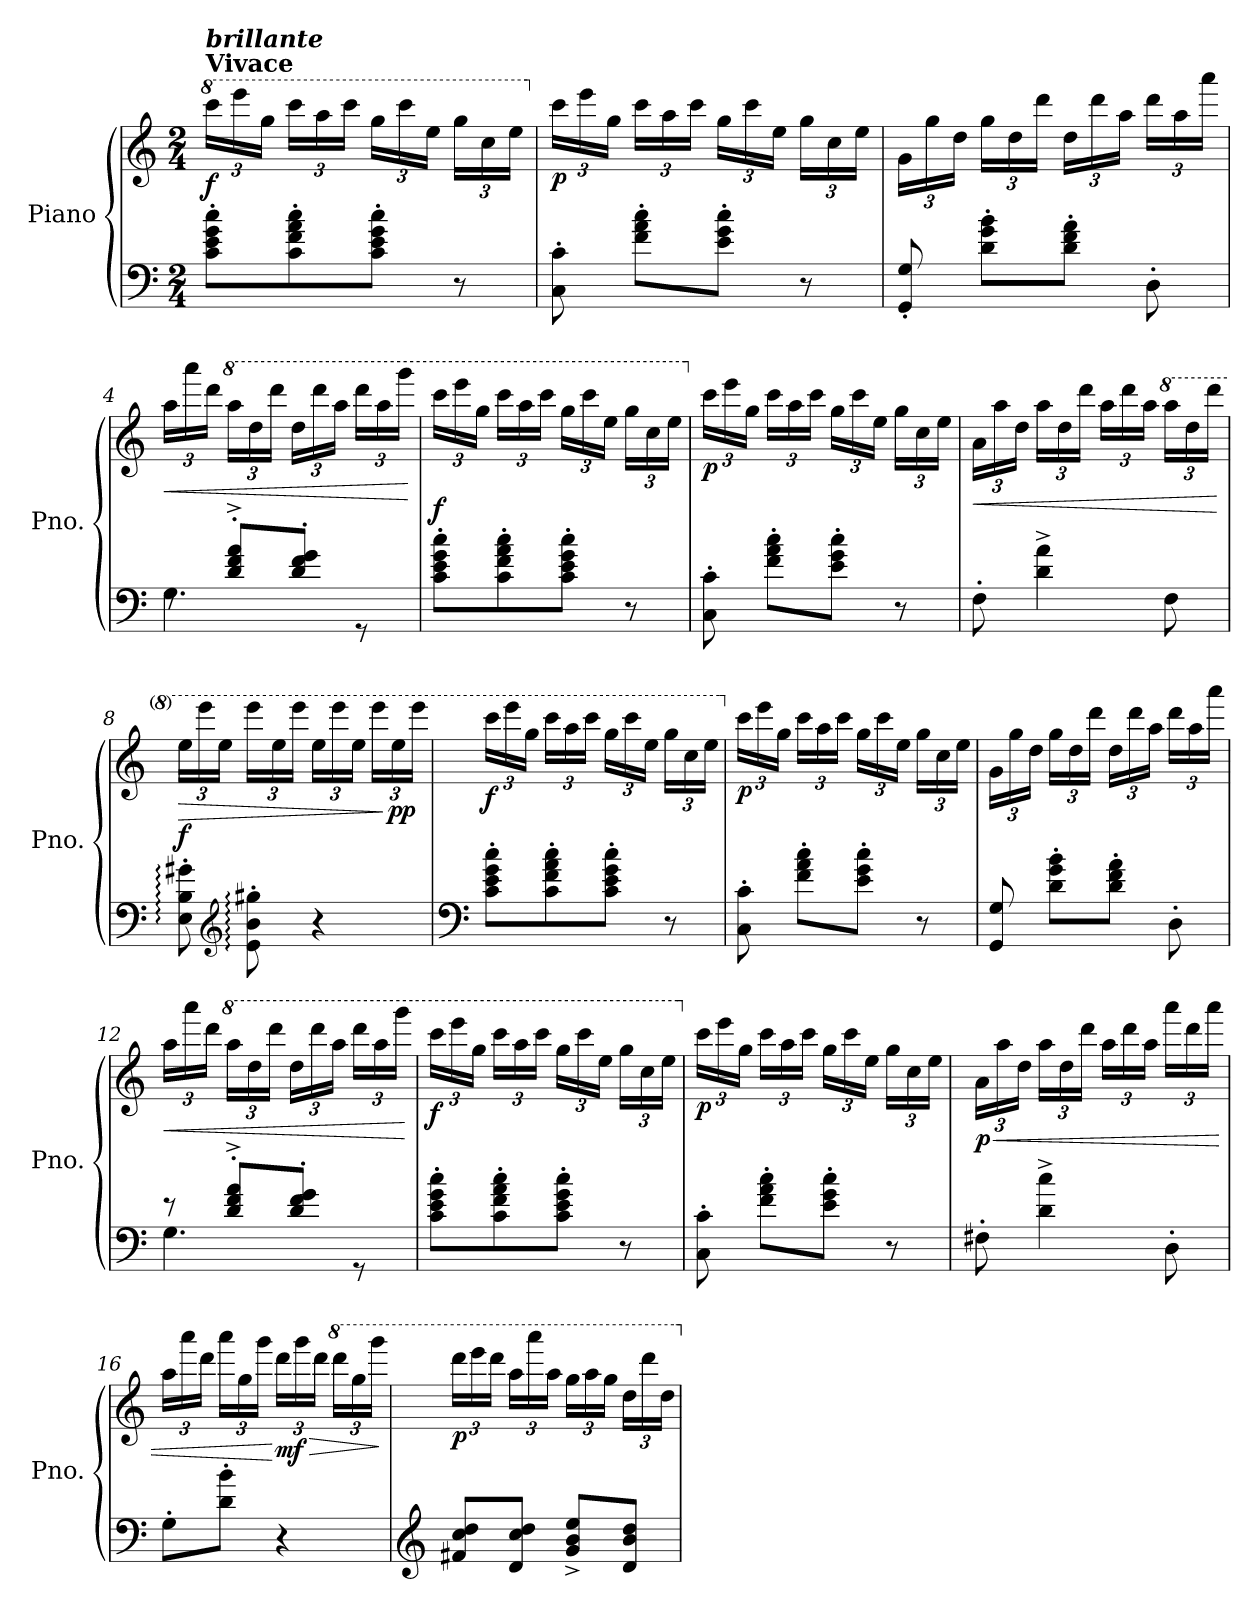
**kern	**kern	**dynam
*part1	*part1	*part1
*staff2	*staff1	*staff1/2
*I"Piano	*	*
*I'Pno.	*	*
*clefF4	*clefG2	*
*k[]	*k[]	*
*M2/4	*M2/4	*
*MM116	*MM116	*
*	*8va	*
*	*Xbrackettup	*
=1	=1	=1
!	!LO:TX:a:B:t=Vivace	!
!	!LO:TX:a:Bi:t=brillante	!
!	!	!LO:DY:b
8c\' 8e\' 8g\' 8cc\'L	24cccc\LL	f
.	24eeee\	.
.	24ggg\JJ	.
8c\' 8f\' 8a\' 8cc\'	24cccc\LL	.
.	24aaa\	.
.	24cccc\JJ	.
8c\' 8e\' 8g\' 8cc\'J	24ggg\LL	.
.	24cccc\	.
.	24eee\JJ	.
8r	24ggg\LL	.
.	24ccc\	.
.	24eee\JJ	.
=2	=2	=2
*	*X8va	*
!	!	!LO:DY:b
8C\' 8c\'	24ccc\LL	p
.	24eee\	.
.	24gg\JJ	.
8f\' 8a\' 8cc\'L	24ccc\LL	.
.	24aa\	.
.	24ccc\JJ	.
8e\' 8g\' 8cc\'J	24gg\LL	.
.	24ccc\	.
.	24ee\JJ	.
8r	24gg\LL	.
.	24cc\	.
.	24ee\JJ	.
=3	=3	=3
8GG/' 8G/'	24g\LL	.
.	24gg\	.
.	24dd\JJ	.
8d\' 8g\' 8b\'L	24gg\LL	.
.	24dd\	.
.	24ddd\JJ	.
8d\' 8f\' 8a\'J	24dd\LL	.
.	24ddd\	.
.	24aa\JJ	.
8D'\	24ddd\LL	.
.	24aa\	.
.	24aaa\JJ	.
=4	=4	=4
*^	*	*
!	!	!	!LO:HP:b
8rF	4.G\	24aa\LL	<
.	.	24aaa\	.
.	.	24ddd\JJ	.
*	*	*8va	*
8d/'^ 8f/'^ 8a/'^L	.	24aaa\LL	.
.	.	24ddd\	.
.	.	24dddd\JJ	.
8d/' 8f/' 8g/'J	.	24ddd\LL	.
.	.	24dddd\	.
.	.	24aaa\JJ	.
8rGG	8ryy	24dddd\LL	.
.	.	24aaa\	.
.	.	24gggg\JJ	.
*v	*v	*	*
.	.	[
!!LO:LB:g=z
=5	=5	=5
!	!	!LO:DY:a=2
8c\' 8e\' 8g\' 8cc\'L	24cccc\LL	f
.	24eeee\	.
.	24ggg\JJ	.
8c\' 8f\' 8a\' 8cc\'	24cccc\LL	.
.	24aaa\	.
.	24cccc\JJ	.
8c\' 8e\' 8g\' 8cc\'J	24ggg\LL	.
.	24cccc\	.
.	24eee\JJ	.
8r	24ggg\LL	.
.	24ccc\	.
.	24eee\JJ	.
=6	=6	=6
*	*X8va	*
!	!	!LO:DY:b
8C\' 8c\'	24ccc\LL	p
.	24eee\	.
.	24gg\JJ	.
8f\' 8a\' 8cc\'L	24ccc\LL	.
.	24aa\	.
.	24ccc\JJ	.
8e\' 8g\' 8cc\'J	24gg\LL	.
.	24ccc\	.
.	24ee\JJ	.
8r	24gg\LL	.
.	24cc\	.
.	24ee\JJ	.
=7	=7	=7
!	!	!LO:HP:b
8F'\	24a\LL	<
.	24aa\	.
.	24dd\JJ	.
4d\^ 4a\^	24aa\LL	.
.	24dd\	.
.	24ddd\JJ	.
.	24aa\LL	.
.	24ddd\	.
.	24aa\JJ	.
*	*8va	*
8F\	24aaa\LL	.
.	24ddd\	.
*	*MM110	*
.	24dddd\JJ	.
.	.	[
=8	=8	=8
!	!	!LO:HP:b
!	!	!LO:DY:n=1:a=2
8E\:' 8B\:' 8g#X\:'	24eee\LL	> f
.	24eeee\	.
.	24eee\JJ	.
*clefG2	*	*
*	*MM100	*
8e\:' 8b\:' 8gg#X\:'	24eeee\LL	.
.	24eee\	.
.	24eeee\JJ	.
4r	24eee\LL	.
.	24eeee\	.
*	*MM90	*
.	24eee\JJ	.
.	24eeee\LL	.
!	!	!LO:DY:n=2:b
.	24eee\	] pp
.	24eeee\JJ	.
!!LO:LB:g=z
=9	=9	=9
*clefF4	*	*
*	*MM116	*
!	!	!LO:DY:b
8c\' 8e\' 8g\' 8cc\'L	24cccc\LL	f
.	24eeee\	.
.	24ggg\JJ	.
8c\' 8f\' 8a\' 8cc\'	24cccc\LL	.
.	24aaa\	.
.	24cccc\JJ	.
8c\' 8e\' 8g\' 8cc\'J	24ggg\LL	.
.	24cccc\	.
.	24eee\JJ	.
8r	24ggg\LL	.
.	24ccc\	.
.	24eee\JJ	.
=10	=10	=10
*	*X8va	*
!	!	!LO:DY:b
8C\' 8c\'	24ccc\LL	p
.	24eee\	.
.	24gg\JJ	.
8f\' 8a\' 8cc\'L	24ccc\LL	.
.	24aa\	.
.	24ccc\JJ	.
8e\' 8g\' 8cc\'J	24gg\LL	.
.	24ccc\	.
.	24ee\JJ	.
8r	24gg\LL	.
.	24cc\	.
.	24ee\JJ	.
=11	=11	=11
8GG/ 8G/	24g\LL	.
.	24gg\	.
.	24dd\JJ	.
8d\' 8g\' 8b\'L	24gg\LL	.
.	24dd\	.
.	24ddd\JJ	.
8d\' 8f\' 8a\'J	24dd\LL	.
.	24ddd\	.
.	24aa\JJ	.
8D'\	24ddd\LL	.
.	24aa\	.
.	24aaa\JJ	.
=12	=12	=12
*^	*	*
!	!	!	!LO:HP:b
8r	4.G\	24aa\LL	<
.	.	24aaa\	.
.	.	24ddd\JJ	.
*	*	*8va	*
8d/'^ 8f/'^ 8a/'^L	.	24aaa\LL	.
.	.	24ddd\	.
.	.	24dddd\JJ	.
8d/' 8f/' 8g/'J	.	24ddd\LL	.
.	.	24dddd\	.
.	.	24aaa\JJ	.
8rGG	8ryy	24dddd\LL	.
.	.	24aaa\	.
.	.	24gggg\JJ	.
*v	*v	*	*
.	.	[
!!LO:LB:g=z
=13	=13	=13
!	!	!LO:DY:b
8c\' 8e\' 8g\' 8cc\'L	24cccc\LL	f
.	24eeee\	.
.	24ggg\JJ	.
8c\' 8f\' 8a\' 8cc\'	24cccc\LL	.
.	24aaa\	.
.	24cccc\JJ	.
8c\' 8e\' 8g\' 8cc\'J	24ggg\LL	.
.	24cccc\	.
.	24eee\JJ	.
8r	24ggg\LL	.
.	24ccc\	.
.	24eee\JJ	.
=14	=14	=14
*	*X8va	*
!	!	!LO:DY:b
8C\' 8c\'	24ccc\LL	p
.	24eee\	.
.	24gg\JJ	.
8f\' 8a\' 8cc\'L	24ccc\LL	.
.	24aa\	.
.	24ccc\JJ	.
8e\' 8g\' 8cc\'J	24gg\LL	.
.	24ccc\	.
.	24ee\JJ	.
8r	24gg\LL	.
.	24cc\	.
.	24ee\JJ	.
=15	=15	=15
!	!	!LO:HP:b
!	!	!LO:DY:n=1:b
8F#X'\	24a\LL	< p
.	24aa\	.
.	24dd\JJ	.
4d\^ 4cc\^	24aa\LL	.
.	24dd\	.
.	24ddd\JJ	.
.	24aa\LL	.
.	24ddd\	.
.	24aa\JJ	.
*	*MM110	*
8D'\	24aaa\LL	.
.	24ddd\	.
.	24aaa\JJ	.
=16	=16	=16
8G'\L	24aa\LL	.
.	24aaa\	.
.	24ddd\JJ	.
*	*MM100	*
8d\' 8b\'J	24aaa\LL	.
.	24gg\	.
.	24ggg\JJ	.
!	!	!LO:HP:n=1:b
!	!	!LO:DY:n=1:b
4r	24ddd\LL	[ > mf
.	24ggg\	.
.	24ddd\JJ	.
*	*8va	*
.	24dddd\LL	.
*	*MM60	*
.	24ggg\	.
.	24gggg\JJ	.
.	.	]
!!LO:LB:g=z
=17	=17	=17
*clefG2	*	*
*	*MM110	*
!	!	!LO:DY:b
8f#X/ 8cc/ 8dd/L	24dddd\LL	p
.	24eeee\	.
.	24dddd\JJ	.
*	*MM116	*
8d/ 8cc/ 8dd/J	24aaa\LL	.
.	24aaaa\	.
.	24aaa\JJ	.
8g/^ 8b/^ 8ee/^L	24ggg\LL	.
.	24aaa\	.
.	24ggg\JJ	.
8d/ 8b/ 8dd/J	24ddd\LL	.
.	24dddd\	.
.	24ddd\JJ	.
*	*X8va	*
=	=	=
*-	*-	*-
